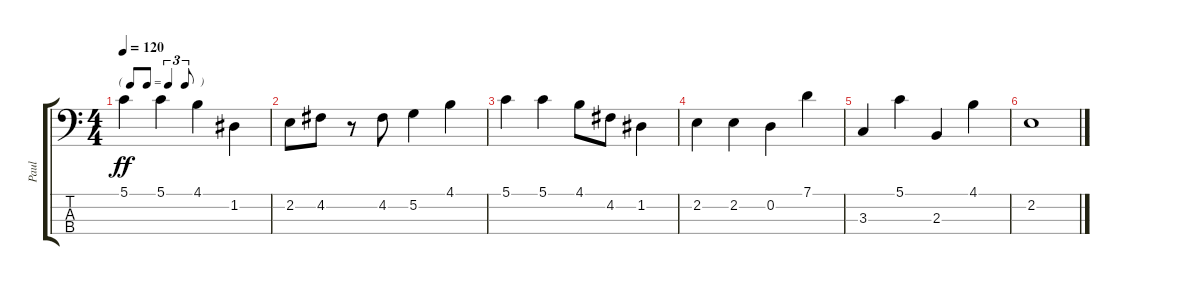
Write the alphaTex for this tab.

\track ("Paul" "Paul") {instrument acousticbass}
\staff {score tabs}
\tuning (G2 D2 A1 E1) {hide}
\ts (4 4)
\tf triplet8th
\tempo 120
\clef f4
\ks c
5.1.4{dy ff} 5.1.4 4.1.4 1.2.4 |
2.2.8 4.2.8 r.8 4.2.8 5.2.4 4.1.4 |
5.1.4 5.1.4 4.1.8 4.2.8 1.2.4 |
2.2.4 2.2.4 0.2.4 7.1.4 |
3.3.4 5.1.4 2.3.4 4.1.4 |
2.2.1
